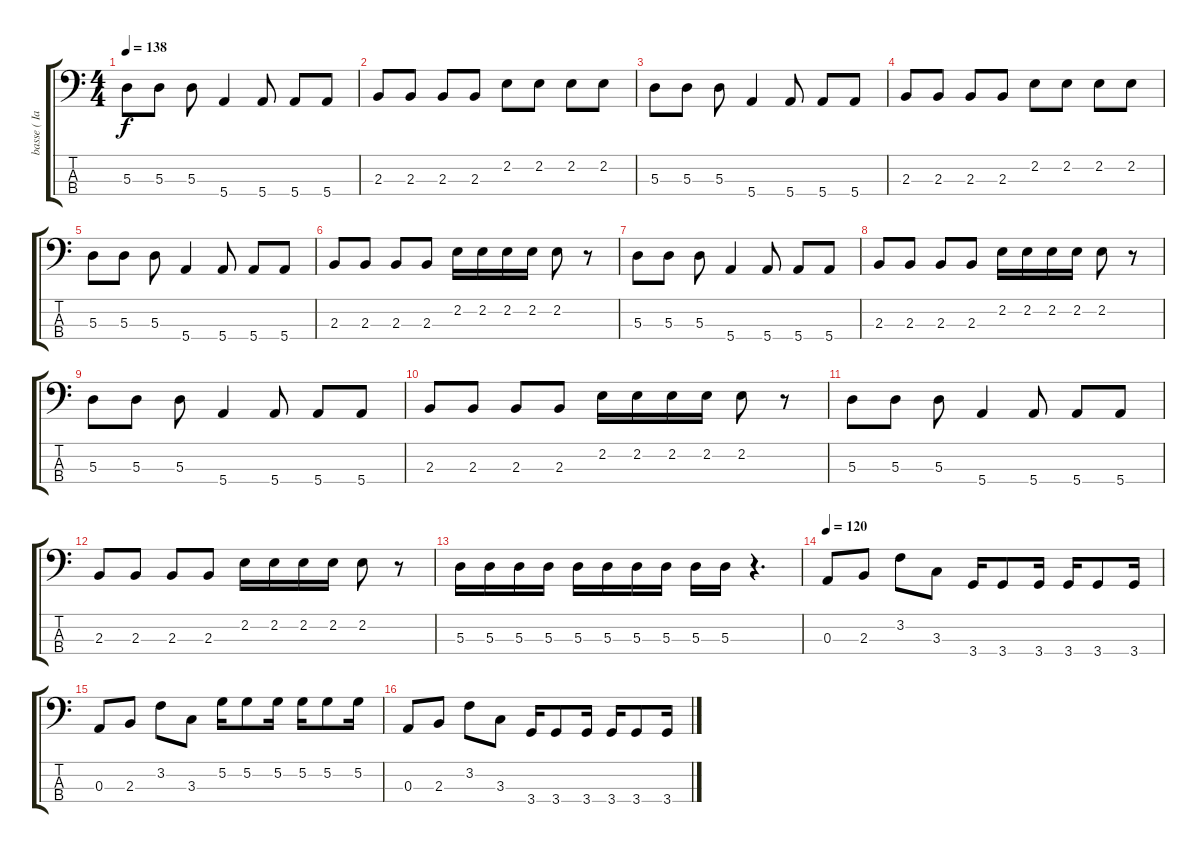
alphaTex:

\track ("basse ( Ian MacKaye ) " "basse ( Ia") {instrument electricbasspick}
\staff {score tabs}
\tuning (G2 D2 A1 E1) {hide}
\ts (4 4)
\tempo 138
\clef f4
\ks c
5.3.8{dy f} 5.3.8 5.3.8 5.4.4 5.4.8 5.4.8 5.4.8 |
2.3.8 2.3.8 2.3.8 2.3.8 2.2.8 2.2.8 2.2.8 2.2.8 |
5.3.8 5.3.8 5.3.8 5.4.4 5.4.8 5.4.8 5.4.8 |
2.3.8 2.3.8 2.3.8 2.3.8 2.2.8 2.2.8 2.2.8 2.2.8 |
5.3.8 5.3.8 5.3.8 5.4.4 5.4.8 5.4.8 5.4.8 |
2.3.8 2.3.8 2.3.8 2.3.8 2.2.16 2.2.16 2.2.16 2.2.16 2.2.8 r.8 |
5.3.8 5.3.8 5.3.8 5.4.4 5.4.8 5.4.8 5.4.8 |
2.3.8 2.3.8 2.3.8 2.3.8 2.2.16 2.2.16 2.2.16 2.2.16 2.2.8 r.8 |
5.3.8 5.3.8 5.3.8 5.4.4 5.4.8 5.4.8 5.4.8 |
2.3.8 2.3.8 2.3.8 2.3.8 2.2.16 2.2.16 2.2.16 2.2.16 2.2.8 r.8 |
5.3.8 5.3.8 5.3.8 5.4.4 5.4.8 5.4.8 5.4.8 |
2.3.8 2.3.8 2.3.8 2.3.8 2.2.16 2.2.16 2.2.16 2.2.16 2.2.8 r.8 |
5.3.16 5.3.16 5.3.16 5.3.16 5.3.16 5.3.16 5.3.16 5.3.16 5.3.16 5.3.16 r.4{d} |
\tempo 120
0.3.8 2.3.8 3.2.8 3.3.8 3.4.16 3.4.8 3.4.16 3.4.16 3.4.8 3.4.16 |
0.3.8 2.3.8 3.2.8 3.3.8 5.2.16 5.2.8 5.2.16 5.2.16 5.2.8 5.2.16 |
0.3.8 2.3.8 3.2.8 3.3.8 3.4.16 3.4.8 3.4.16 3.4.16 3.4.8 3.4.16
